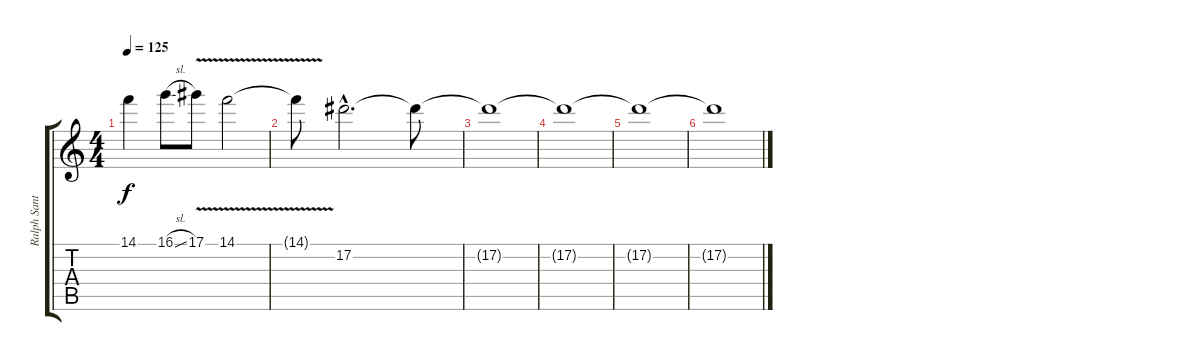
\track ("Ralph Santolla" "Ralph Sant") {instrument distortionguitar}
\staff {score tabs}
\tuning (Eb4 Bb3 Gb3 Db3 Ab2 Eb2) {hide}
\ts (4 4)
\tempo 125
\clef g2
\ks c
14.1{t}.4{dy f} 16.1{sl}.8 17.1{v}.8 14.1{v}.2 |
14.1{t}.8 17.2{hac}.2{d} 17.2{t}.8 |
17.2{t}.1 |
17.2{t}.1 |
17.2{t}.1 |
17.2{t}.1
